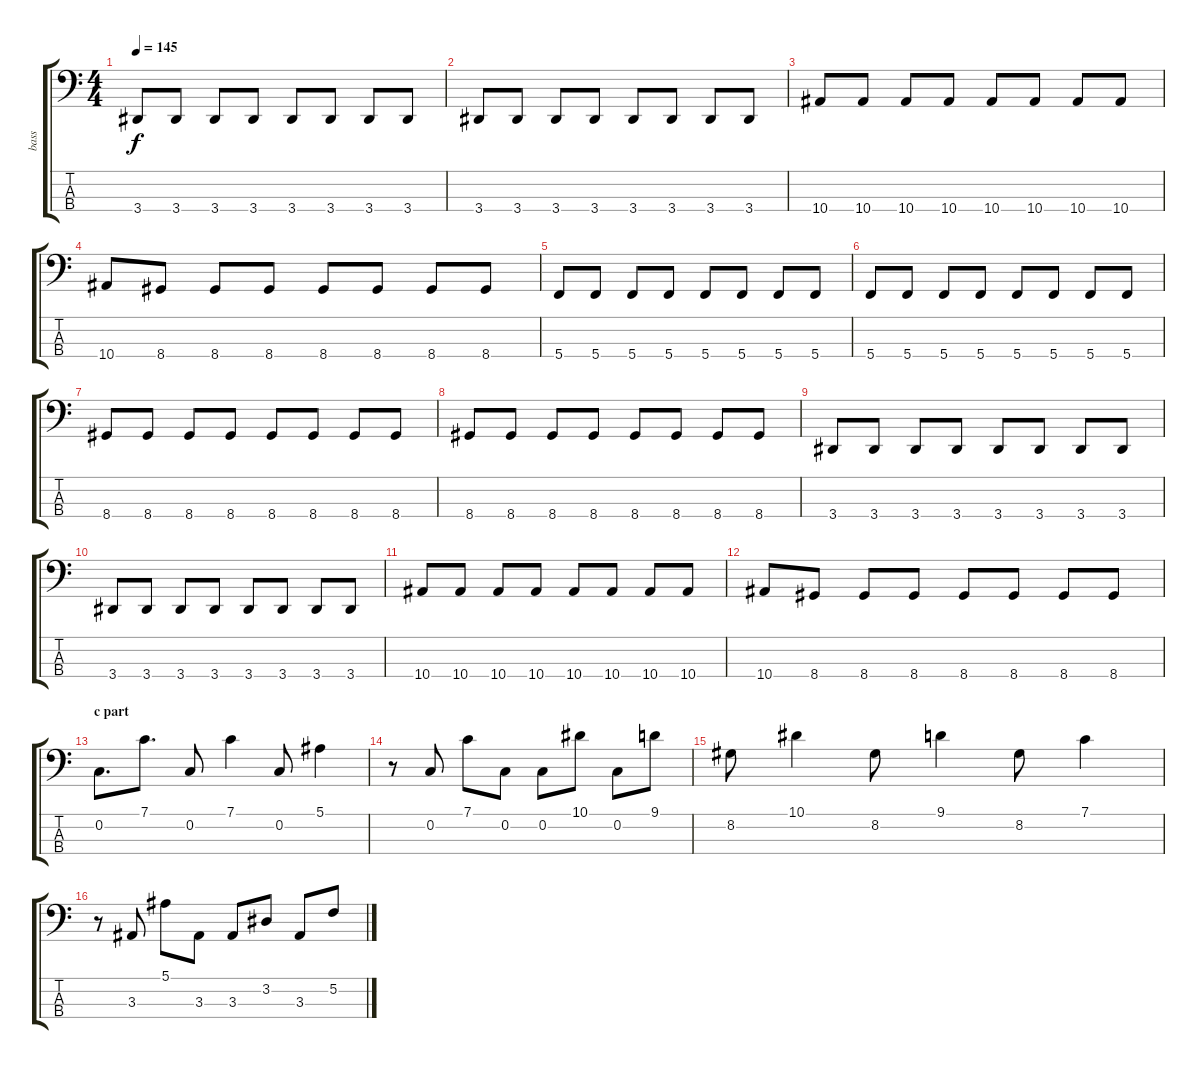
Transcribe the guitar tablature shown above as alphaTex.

\track ("bass" "bass") {instrument electricbasspick}
\staff {score tabs}
\tuning (F2 C2 G1 C1) {hide}
\ts (4 4)
\tempo 145
\clef f4
\ks c
3.4.8{dy f} 3.4.8 3.4.8 3.4.8 3.4.8 3.4.8 3.4.8 3.4.8 |
3.4.8 3.4.8 3.4.8 3.4.8 3.4.8 3.4.8 3.4.8 3.4.8 |
10.4.8 10.4.8 10.4.8 10.4.8 10.4.8 10.4.8 10.4.8 10.4.8 |
10.4.8 8.4.8 8.4.8 8.4.8 8.4.8 8.4.8 8.4.8 8.4.8 |
5.4.8 5.4.8 5.4.8 5.4.8 5.4.8 5.4.8 5.4.8 5.4.8 |
5.4.8 5.4.8 5.4.8 5.4.8 5.4.8 5.4.8 5.4.8 5.4.8 |
8.4.8 8.4.8 8.4.8 8.4.8 8.4.8 8.4.8 8.4.8 8.4.8 |
8.4.8 8.4.8 8.4.8 8.4.8 8.4.8 8.4.8 8.4.8 8.4.8 |
3.4.8 3.4.8 3.4.8 3.4.8 3.4.8 3.4.8 3.4.8 3.4.8 |
3.4.8 3.4.8 3.4.8 3.4.8 3.4.8 3.4.8 3.4.8 3.4.8 |
10.4.8 10.4.8 10.4.8 10.4.8 10.4.8 10.4.8 10.4.8 10.4.8 |
10.4.8 8.4.8 8.4.8 8.4.8 8.4.8 8.4.8 8.4.8 8.4.8 |
\section ("" "c part")
0.2.8{d} 7.1.8{d} 0.2.8 7.1.4 0.2.8 5.1.4 |
r.8 0.2.8 7.1.8 0.2.8 0.2.8 10.1.8 0.2.8 9.1.8 |
8.2.8 10.1.4 8.2.8 9.1.4 8.2.8 7.1.4 |
r.8 3.3.8 5.1.8 3.3.8 3.3.8 3.2.8 3.3.8 5.2.8
